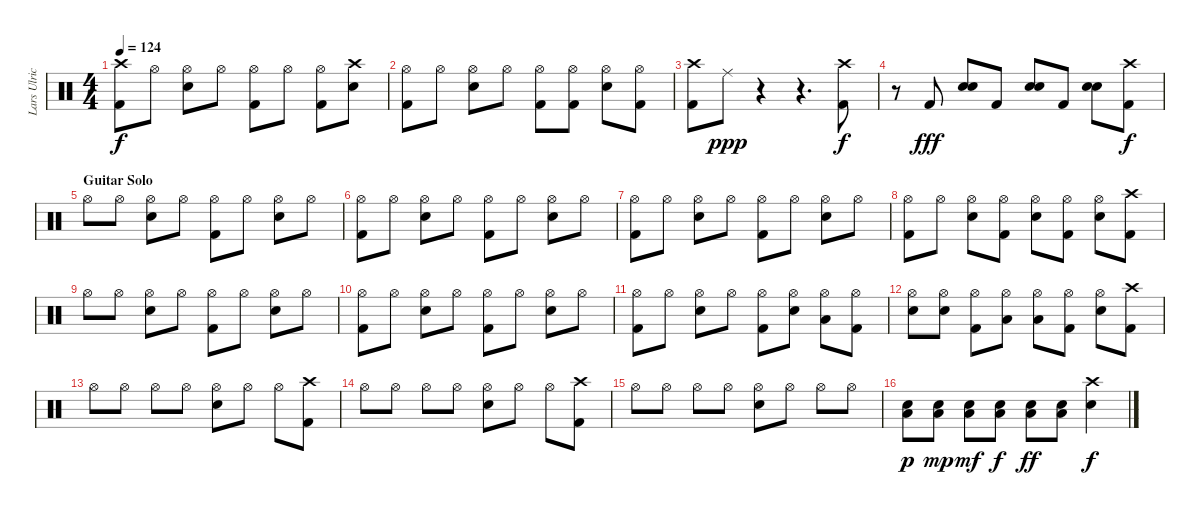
\track ("Lars Ulrich" "Lars Ulric") {instrument percussion}
\staff {score}
\articulation defaults
\ts (4 4)
\tempo 124
\clef neutral
\ks c
("Crash high (hit)" "Kick (hit) 2").8{dy f} "Hi-Hat (open)".8 ("Hi-Hat (open)" "Snare (hit) 2").8 "Hi-Hat (open)".8 ("Hi-Hat (open)" "Kick (hit) 2").8 "Hi-Hat (open)".8 ("Hi-Hat (open)" "Kick (hit) 2").8 ("Crash high (hit)" "Snare (hit) 2").8 |
("Hi-Hat (open)" "Kick (hit) 2").8 "Hi-Hat (open)".8 ("Hi-Hat (open)" "Snare (hit) 2").8 "Hi-Hat (open)".8 ("Hi-Hat (open)" "Kick (hit) 2").8 ("Hi-Hat (open)" "Kick (hit) 2").8 ("Hi-Hat (open)" "Snare (hit) 2").8 ("Hi-Hat (open)" "Kick (hit) 2").8 |
("Crash high (hit)" "Kick (hit) 2").8 "Ride (middle)".8{dy ppp} r.4 r.4{d} ("Crash high (hit)" "Kick (hit) 2").8{dy f} |
r.8 "Kick (hit) 2".8{dy fff} ("Snare (hit) 2" "Snare (hit) 2").8 "Kick (hit) 2".8 ("Snare (hit) 2" "Snare (hit) 2").8 "Kick (hit) 2".8 ("Snare (hit) 2" "Snare (hit) 2").8 ("Crash high (hit)" "Kick (hit) 2").8{dy f} |
\section ("" "Guitar Solo")
"Hi-Hat (open)".8 "Hi-Hat (open)".8 ("Hi-Hat (open)" "Snare (hit) 2").8 "Hi-Hat (open)".8 ("Hi-Hat (open)" "Kick (hit) 2").8 "Hi-Hat (open)".8 ("Hi-Hat (open)" "Snare (hit) 2").8 "Hi-Hat (open)".8 |
("Hi-Hat (open)" "Kick (hit) 2").8 "Hi-Hat (open)".8 ("Hi-Hat (open)" "Snare (hit) 2").8 "Hi-Hat (open)".8 ("Hi-Hat (open)" "Kick (hit) 2").8 "Hi-Hat (open)".8 ("Hi-Hat (open)" "Snare (hit) 2").8 "Hi-Hat (open)".8 |
("Hi-Hat (open)" "Kick (hit) 2").8 "Hi-Hat (open)".8 ("Hi-Hat (open)" "Snare (hit) 2").8 "Hi-Hat (open)".8 ("Hi-Hat (open)" "Kick (hit) 2").8 "Hi-Hat (open)".8 ("Hi-Hat (open)" "Snare (hit) 2").8 "Hi-Hat (open)".8 |
("Hi-Hat (open)" "Kick (hit) 2").8 "Hi-Hat (open)".8 ("Hi-Hat (open)" "Snare (hit) 2").8 ("Hi-Hat (open)" "Kick (hit) 2").8 ("Hi-Hat (open)" "Snare (hit) 2").8 ("Hi-Hat (open)" "Kick (hit) 2").8 ("Hi-Hat (open)" "Snare (hit) 2").8 ("Crash high (hit)" "Kick (hit) 2").8 |
"Hi-Hat (open)".8 "Hi-Hat (open)".8 ("Hi-Hat (open)" "Snare (hit) 2").8 "Hi-Hat (open)".8 ("Hi-Hat (open)" "Kick (hit) 2").8 "Hi-Hat (open)".8 ("Hi-Hat (open)" "Snare (hit) 2").8 "Hi-Hat (open)".8 |
("Hi-Hat (open)" "Kick (hit) 2").8 "Hi-Hat (open)".8 ("Hi-Hat (open)" "Snare (hit) 2").8 "Hi-Hat (open)".8 ("Hi-Hat (open)" "Kick (hit) 2").8 "Hi-Hat (open)".8 ("Hi-Hat (open)" "Snare (hit) 2").8 "Hi-Hat (open)".8 |
("Hi-Hat (open)" "Kick (hit) 2").8 "Hi-Hat (open)".8 ("Hi-Hat (open)" "Snare (hit) 2").8 "Hi-Hat (open)".8 ("Hi-Hat (open)" "Kick (hit) 2").8 ("Hi-Hat (open)" "Snare (hit) 2").8 ("Hi-Hat (open)" "Low Tom (hit)").8 ("Hi-Hat (open)" "Kick (hit) 2").8 |
("Hi-Hat (open)" "Snare (hit) 2").8 ("Hi-Hat (open)" "Snare (hit) 2").8 ("Hi-Hat (open)" "Kick (hit) 2").8 ("Hi-Hat (open)" "Low Tom (hit)").8 ("Hi-Hat (open)" "Low Tom (hit)").8 ("Hi-Hat (open)" "Kick (hit) 2").8 ("Hi-Hat (open)" "Snare (hit) 2").8 ("Crash high (hit)" "Kick (hit) 2").8 |
"Hi-Hat (open)".8 "Hi-Hat (open)".8 "Hi-Hat (open)".8 "Hi-Hat (open)".8 ("Hi-Hat (open)" "Snare (hit) 2").8 "Hi-Hat (open)".8 "Hi-Hat (open)".8 ("Crash high (hit)" "Kick (hit) 2").8 |
"Hi-Hat (open)".8 "Hi-Hat (open)".8 "Hi-Hat (open)".8 "Hi-Hat (open)".8 ("Hi-Hat (open)" "Snare (hit) 2").8 "Hi-Hat (open)".8 "Hi-Hat (open)".8 ("Crash high (hit)" "Kick (hit) 2").8 |
"Hi-Hat (open)".8 "Hi-Hat (open)".8 "Hi-Hat (open)".8 "Hi-Hat (open)".8 ("Hi-Hat (open)" "Snare (hit) 2").8 "Hi-Hat (open)".8 "Hi-Hat (open)".8 "Hi-Hat (open)".8 |
("Snare (hit) 2" "Low Floor Tom (hit)").8{dy p} ("Snare (hit) 2" "Low Floor Tom (hit)").8{dy mp} ("Snare (hit) 2" "Low Floor Tom (hit)").8{dy mf} ("Snare (hit) 2" "Low Floor Tom (hit)").8{dy f} ("Snare (hit) 2" "Low Floor Tom (hit)").8{dy ff} ("Snare (hit) 2" "Low Floor Tom (hit)").8 ("Crash high (hit)" "Snare (hit) 2").4{dy f}
